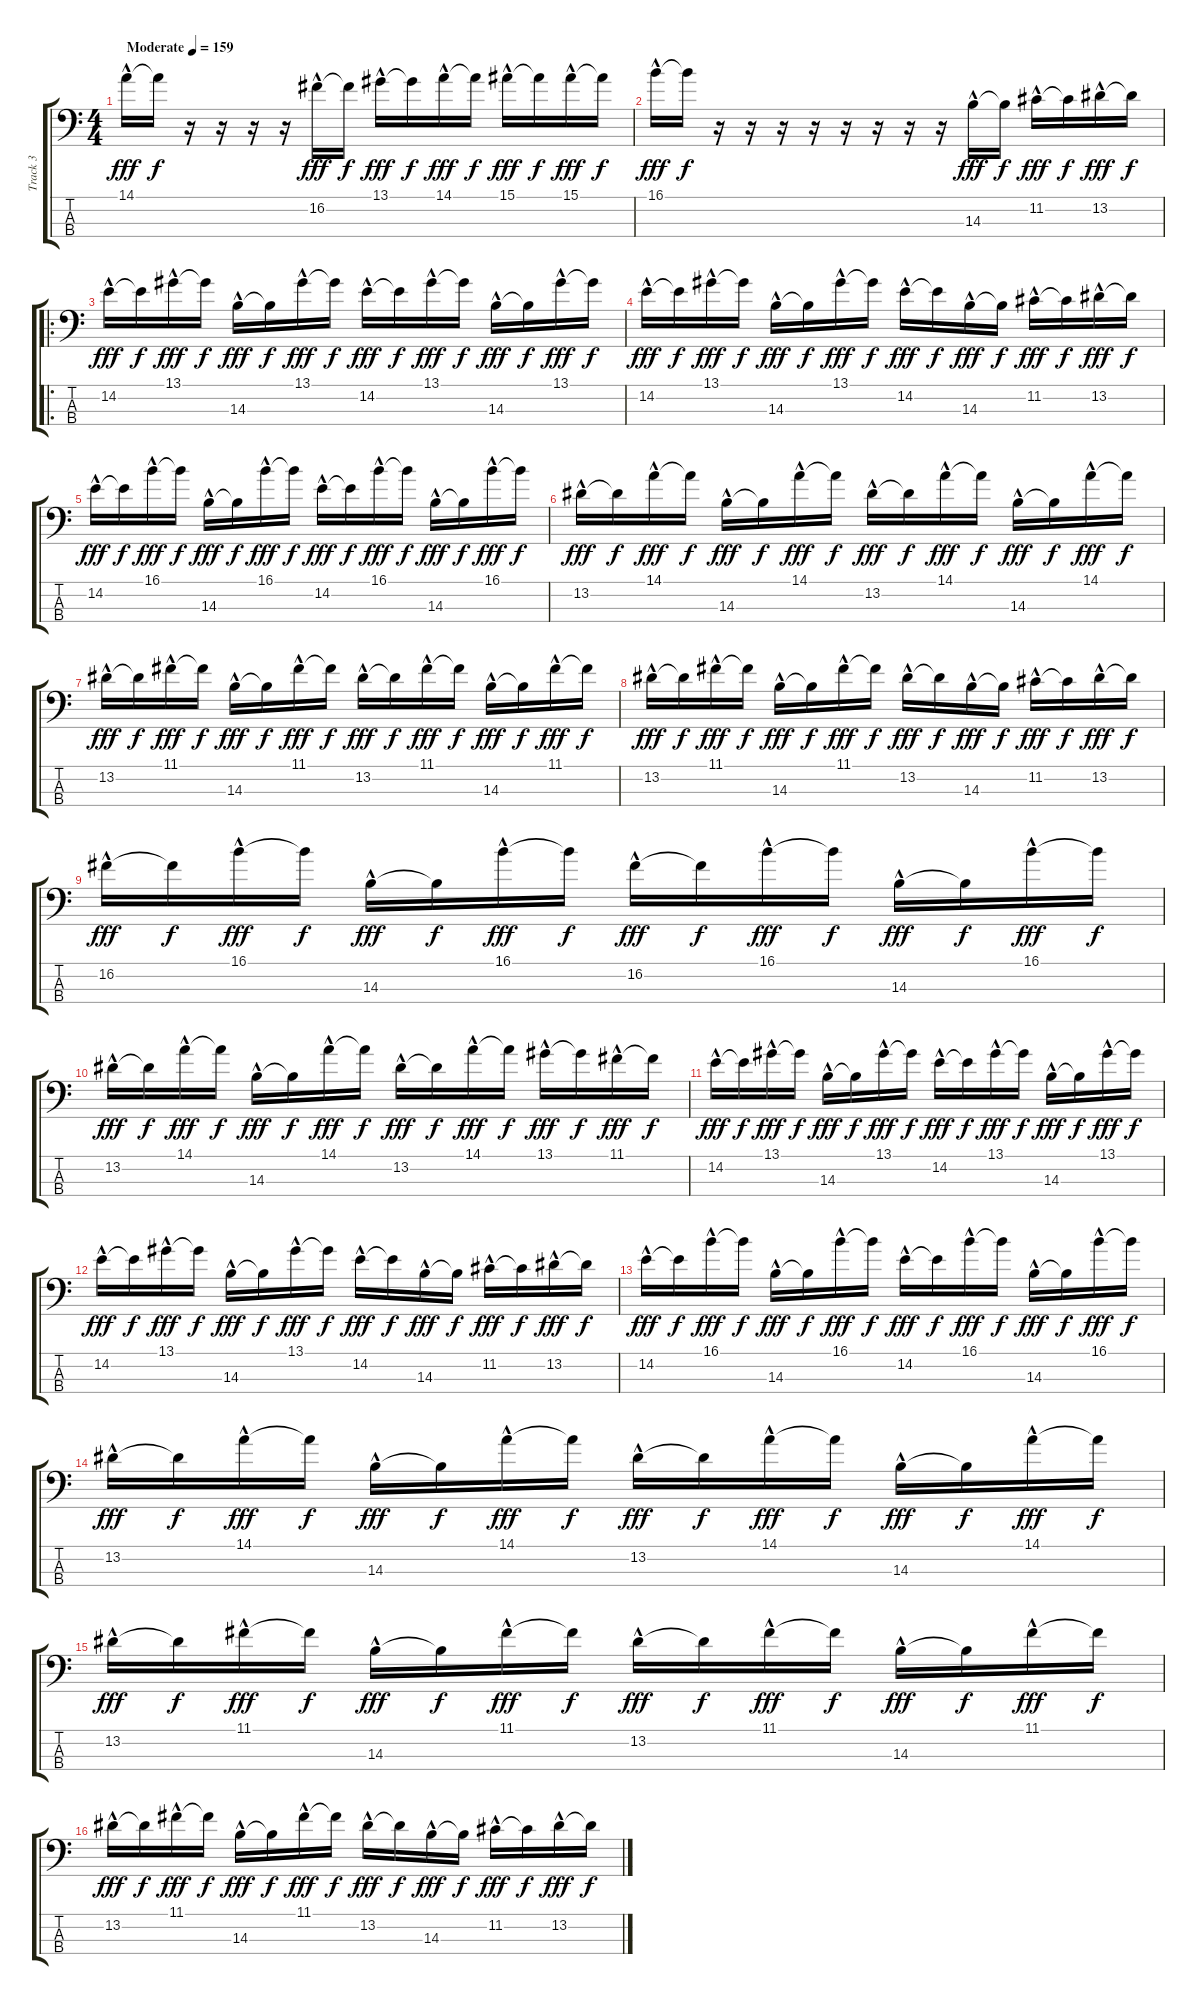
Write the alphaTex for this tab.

\track ("Track 3" "Track 3") {instrument electricbasspick}
\staff {score tabs}
\tuning (G2 D2 A1 E1) {hide}
\ts (4 4)
\tempo (159 "Moderate")
\clef f4
\ks c
14.1{hac}.16{dy fff instrument electricbasspick} 14.1{t}.16{dy f} r.16 r.16 r.16 r.16 16.2{hac}.16{dy fff} 16.2{t}.16{dy f} 13.1{hac}.16{dy fff} 13.1{t}.16{dy f} 14.1{hac}.16{dy fff} 14.1{t}.16{dy f} 15.1{hac}.16{dy fff} 15.1{t}.16{dy f} 15.1{hac}.16{dy fff} 15.1{t}.16{dy f} |
16.1{hac}.16{dy fff} 16.1{t}.16{dy f} r.16 r.16 r.16 r.16 r.16 r.16 r.16 r.16 14.3{hac}.16{dy fff} 14.3{t}.16{dy f} 11.2{hac}.16{dy fff} 11.2{t}.16{dy f} 13.2{hac}.16{dy fff} 13.2{t}.16{dy f} |
\ro
14.2{hac}.16{dy fff} 14.2{t}.16{dy f} 13.1{hac}.16{dy fff} 13.1{t}.16{dy f} 14.3{hac}.16{dy fff} 14.3{t}.16{dy f} 13.1{hac}.16{dy fff} 13.1{t}.16{dy f} 14.2{hac}.16{dy fff} 14.2{t}.16{dy f} 13.1{hac}.16{dy fff} 13.1{t}.16{dy f} 14.3{hac}.16{dy fff} 14.3{t}.16{dy f} 13.1{hac}.16{dy fff} 13.1{t}.16{dy f} |
14.2{hac}.16{dy fff} 14.2{t}.16{dy f} 13.1{hac}.16{dy fff} 13.1{t}.16{dy f} 14.3{hac}.16{dy fff} 14.3{t}.16{dy f} 13.1{hac}.16{dy fff} 13.1{t}.16{dy f} 14.2{hac}.16{dy fff} 14.2{t}.16{dy f} 14.3{hac}.16{dy fff} 14.3{t}.16{dy f} 11.2{hac}.16{dy fff} 11.2{t}.16{dy f} 13.2{hac}.16{dy fff} 13.2{t}.16{dy f} |
14.2{hac}.16{dy fff} 14.2{t}.16{dy f} 16.1{hac}.16{dy fff} 16.1{t}.16{dy f} 14.3{hac}.16{dy fff} 14.3{t}.16{dy f} 16.1{hac}.16{dy fff} 16.1{t}.16{dy f} 14.2{hac}.16{dy fff} 14.2{t}.16{dy f} 16.1{hac}.16{dy fff} 16.1{t}.16{dy f} 14.3{hac}.16{dy fff} 14.3{t}.16{dy f} 16.1{hac}.16{dy fff} 16.1{t}.16{dy f} |
13.2{hac}.16{dy fff} 13.2{t}.16{dy f} 14.1{hac}.16{dy fff} 14.1{t}.16{dy f} 14.3{hac}.16{dy fff} 14.3{t}.16{dy f} 14.1{hac}.16{dy fff} 14.1{t}.16{dy f} 13.2{hac}.16{dy fff} 13.2{t}.16{dy f} 14.1{hac}.16{dy fff} 14.1{t}.16{dy f} 14.3{hac}.16{dy fff} 14.3{t}.16{dy f} 14.1{hac}.16{dy fff} 14.1{t}.16{dy f} |
13.2{hac}.16{dy fff} 13.2{t}.16{dy f} 11.1{hac}.16{dy fff} 11.1{t}.16{dy f} 14.3{hac}.16{dy fff} 14.3{t}.16{dy f} 11.1{hac}.16{dy fff} 11.1{t}.16{dy f} 13.2{hac}.16{dy fff} 13.2{t}.16{dy f} 11.1{hac}.16{dy fff} 11.1{t}.16{dy f} 14.3{hac}.16{dy fff} 14.3{t}.16{dy f} 11.1{hac}.16{dy fff} 11.1{t}.16{dy f} |
13.2{hac}.16{dy fff} 13.2{t}.16{dy f} 11.1{hac}.16{dy fff} 11.1{t}.16{dy f} 14.3{hac}.16{dy fff} 14.3{t}.16{dy f} 11.1{hac}.16{dy fff} 11.1{t}.16{dy f} 13.2{hac}.16{dy fff} 13.2{t}.16{dy f} 14.3{hac}.16{dy fff} 14.3{t}.16{dy f} 11.2{hac}.16{dy fff} 11.2{t}.16{dy f} 13.2{hac}.16{dy fff} 13.2{t}.16{dy f} |
16.2{hac}.16{dy fff} 16.2{t}.16{dy f} 16.1{hac}.16{dy fff} 16.1{t}.16{dy f} 14.3{hac}.16{dy fff} 14.3{t}.16{dy f} 16.1{hac}.16{dy fff} 16.1{t}.16{dy f} 16.2{hac}.16{dy fff} 16.2{t}.16{dy f} 16.1{hac}.16{dy fff} 16.1{t}.16{dy f} 14.3{hac}.16{dy fff} 14.3{t}.16{dy f} 16.1{hac}.16{dy fff} 16.1{t}.16{dy f} |
13.2{hac}.16{dy fff} 13.2{t}.16{dy f} 14.1{hac}.16{dy fff} 14.1{t}.16{dy f} 14.3{hac}.16{dy fff} 14.3{t}.16{dy f} 14.1{hac}.16{dy fff} 14.1{t}.16{dy f} 13.2{hac}.16{dy fff} 13.2{t}.16{dy f} 14.1{hac}.16{dy fff} 14.1{t}.16{dy f} 13.1{hac}.16{dy fff} 13.1{t}.16{dy f} 11.1{hac}.16{dy fff} 11.1{t}.16{dy f} |
14.2{hac}.16{dy fff} 14.2{t}.16{dy f} 13.1{hac}.16{dy fff} 13.1{t}.16{dy f} 14.3{hac}.16{dy fff} 14.3{t}.16{dy f} 13.1{hac}.16{dy fff} 13.1{t}.16{dy f} 14.2{hac}.16{dy fff} 14.2{t}.16{dy f} 13.1{hac}.16{dy fff} 13.1{t}.16{dy f} 14.3{hac}.16{dy fff} 14.3{t}.16{dy f} 13.1{hac}.16{dy fff} 13.1{t}.16{dy f} |
14.2{hac}.16{dy fff} 14.2{t}.16{dy f} 13.1{hac}.16{dy fff} 13.1{t}.16{dy f} 14.3{hac}.16{dy fff} 14.3{t}.16{dy f} 13.1{hac}.16{dy fff} 13.1{t}.16{dy f} 14.2{hac}.16{dy fff} 14.2{t}.16{dy f} 14.3{hac}.16{dy fff} 14.3{t}.16{dy f} 11.2{hac}.16{dy fff} 11.2{t}.16{dy f} 13.2{hac}.16{dy fff} 13.2{t}.16{dy f} |
14.2{hac}.16{dy fff} 14.2{t}.16{dy f} 16.1{hac}.16{dy fff} 16.1{t}.16{dy f} 14.3{hac}.16{dy fff} 14.3{t}.16{dy f} 16.1{hac}.16{dy fff} 16.1{t}.16{dy f} 14.2{hac}.16{dy fff} 14.2{t}.16{dy f} 16.1{hac}.16{dy fff} 16.1{t}.16{dy f} 14.3{hac}.16{dy fff} 14.3{t}.16{dy f} 16.1{hac}.16{dy fff} 16.1{t}.16{dy f} |
13.2{hac}.16{dy fff} 13.2{t}.16{dy f} 14.1{hac}.16{dy fff} 14.1{t}.16{dy f} 14.3{hac}.16{dy fff} 14.3{t}.16{dy f} 14.1{hac}.16{dy fff} 14.1{t}.16{dy f} 13.2{hac}.16{dy fff} 13.2{t}.16{dy f} 14.1{hac}.16{dy fff} 14.1{t}.16{dy f} 14.3{hac}.16{dy fff} 14.3{t}.16{dy f} 14.1{hac}.16{dy fff} 14.1{t}.16{dy f} |
13.2{hac}.16{dy fff} 13.2{t}.16{dy f} 11.1{hac}.16{dy fff} 11.1{t}.16{dy f} 14.3{hac}.16{dy fff} 14.3{t}.16{dy f} 11.1{hac}.16{dy fff} 11.1{t}.16{dy f} 13.2{hac}.16{dy fff} 13.2{t}.16{dy f} 11.1{hac}.16{dy fff} 11.1{t}.16{dy f} 14.3{hac}.16{dy fff} 14.3{t}.16{dy f} 11.1{hac}.16{dy fff} 11.1{t}.16{dy f} |
13.2{hac}.16{dy fff} 13.2{t}.16{dy f} 11.1{hac}.16{dy fff} 11.1{t}.16{dy f} 14.3{hac}.16{dy fff} 14.3{t}.16{dy f} 11.1{hac}.16{dy fff} 11.1{t}.16{dy f} 13.2{hac}.16{dy fff} 13.2{t}.16{dy f} 14.3{hac}.16{dy fff} 14.3{t}.16{dy f} 11.2{hac}.16{dy fff} 11.2{t}.16{dy f} 13.2{hac}.16{dy fff} 13.2{t}.16{dy f}
